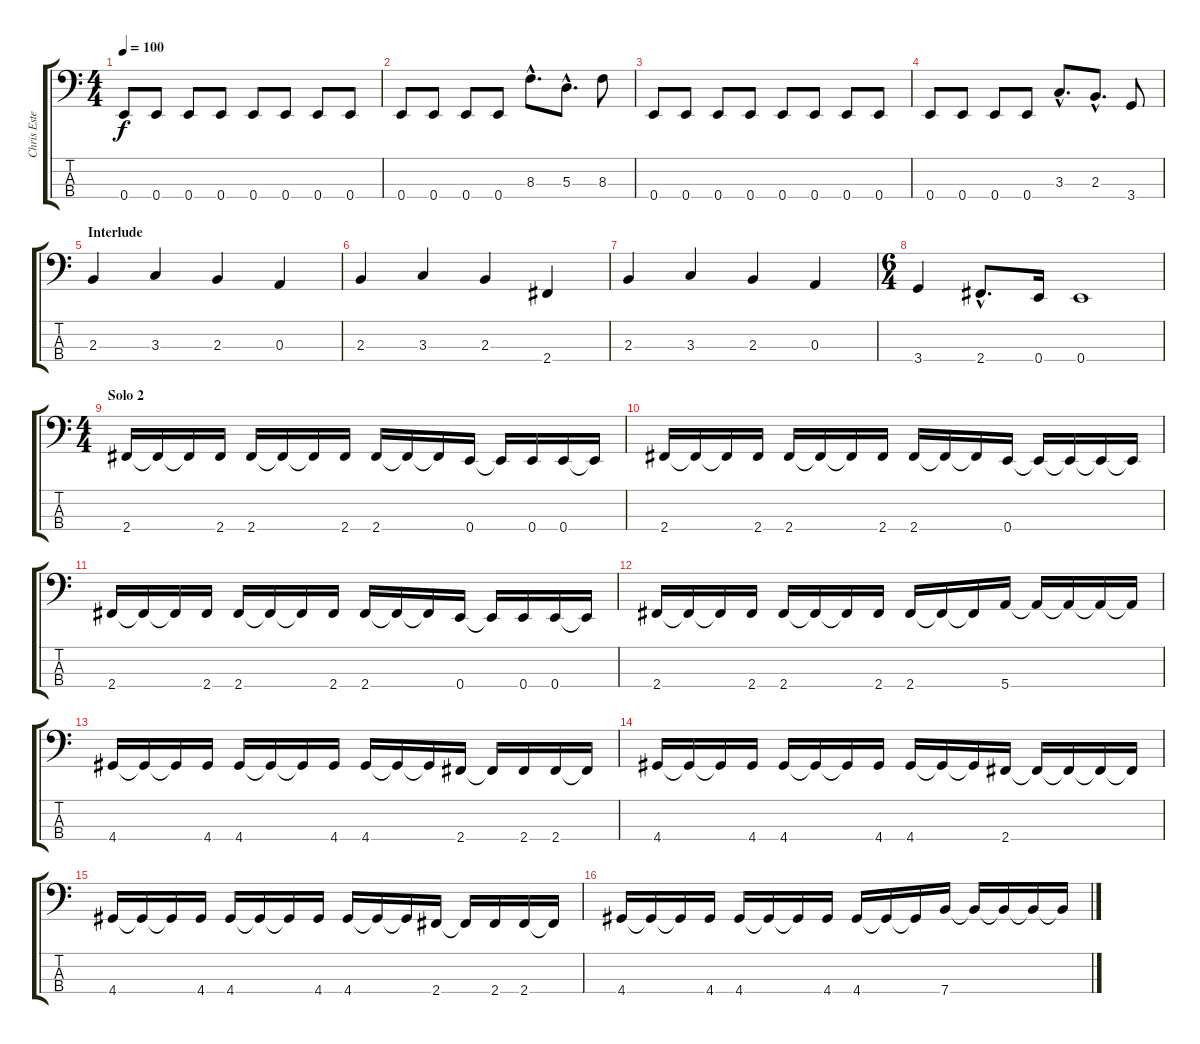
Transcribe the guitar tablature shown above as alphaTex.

\track ("Chris Estes" "Chris Este") {instrument electricbassfinger}
\staff {score tabs}
\tuning (G2 D2 A1 E1) {hide}
\ts (4 4)
\tempo 100
\clef f4
\ks c
0.4.8{dy f} 0.4.8 0.4.8 0.4.8 0.4.8 0.4.8 0.4.8 0.4.8 |
0.4.8 0.4.8 0.4.8 0.4.8 8.3{hac}.8{d} 5.3{hac}.8{d} 8.3.8 |
0.4.8 0.4.8 0.4.8 0.4.8 0.4.8 0.4.8 0.4.8 0.4.8 |
0.4.8 0.4.8 0.4.8 0.4.8 3.3{hac}.8{d} 2.3{hac}.8{d} 3.4.8 |
\section ("" "Interlude")
2.3.4 3.3.4 2.3.4 0.3.4 |
2.3.4 3.3.4 2.3.4 2.4.4 |
2.3.4 3.3.4 2.3.4 0.3.4 |
\ts (6 4)
3.4.4 2.4{hac}.8{d} 0.4.16 0.4.1 |
\ts (4 4)
\section ("" "Solo 2")
2.4.16 2.4{t}.16 2.4{t}.16 2.4.16 2.4.16 2.4{t}.16 2.4{t}.16 2.4.16 2.4.16 2.4{t}.16 2.4{t}.16 0.4.16 0.4{t}.16 0.4.16 0.4.16 0.4{t}.16 |
2.4.16 2.4{t}.16 2.4{t}.16 2.4.16 2.4.16 2.4{t}.16 2.4{t}.16 2.4.16 2.4.16 2.4{t}.16 2.4{t}.16 0.4.16 0.4{t}.16 0.4{t}.16 0.4{t}.16 0.4{t}.16 |
2.4.16 2.4{t}.16 2.4{t}.16 2.4.16 2.4.16 2.4{t}.16 2.4{t}.16 2.4.16 2.4.16 2.4{t}.16 2.4{t}.16 0.4.16 0.4{t}.16 0.4.16 0.4.16 0.4{t}.16 |
2.4.16 2.4{t}.16 2.4{t}.16 2.4.16 2.4.16 2.4{t}.16 2.4{t}.16 2.4.16 2.4.16 2.4{t}.16 2.4{t}.16 5.4.16 5.4{t}.16 5.4{t}.16 5.4{t}.16 5.4{t}.16 |
4.4.16 4.4{t}.16 4.4{t}.16 4.4.16 4.4.16 4.4{t}.16 4.4{t}.16 4.4.16 4.4.16 4.4{t}.16 4.4{t}.16 2.4.16 2.4{t}.16 2.4.16 2.4.16 2.4{t}.16 |
4.4.16 4.4{t}.16 4.4{t}.16 4.4.16 4.4.16 4.4{t}.16 4.4{t}.16 4.4.16 4.4.16 4.4{t}.16 4.4{t}.16 2.4.16 2.4{t}.16 2.4{t}.16 2.4{t}.16 2.4{t}.16 |
4.4.16 4.4{t}.16 4.4{t}.16 4.4.16 4.4.16 4.4{t}.16 4.4{t}.16 4.4.16 4.4.16 4.4{t}.16 4.4{t}.16 2.4.16 2.4{t}.16 2.4.16 2.4.16 2.4{t}.16 |
4.4.16 4.4{t}.16 4.4{t}.16 4.4.16 4.4.16 4.4{t}.16 4.4{t}.16 4.4.16 4.4.16 4.4{t}.16 4.4{t}.16 7.4.16 7.4{t}.16 7.4{t}.16 7.4{t}.16 7.4{t}.16
